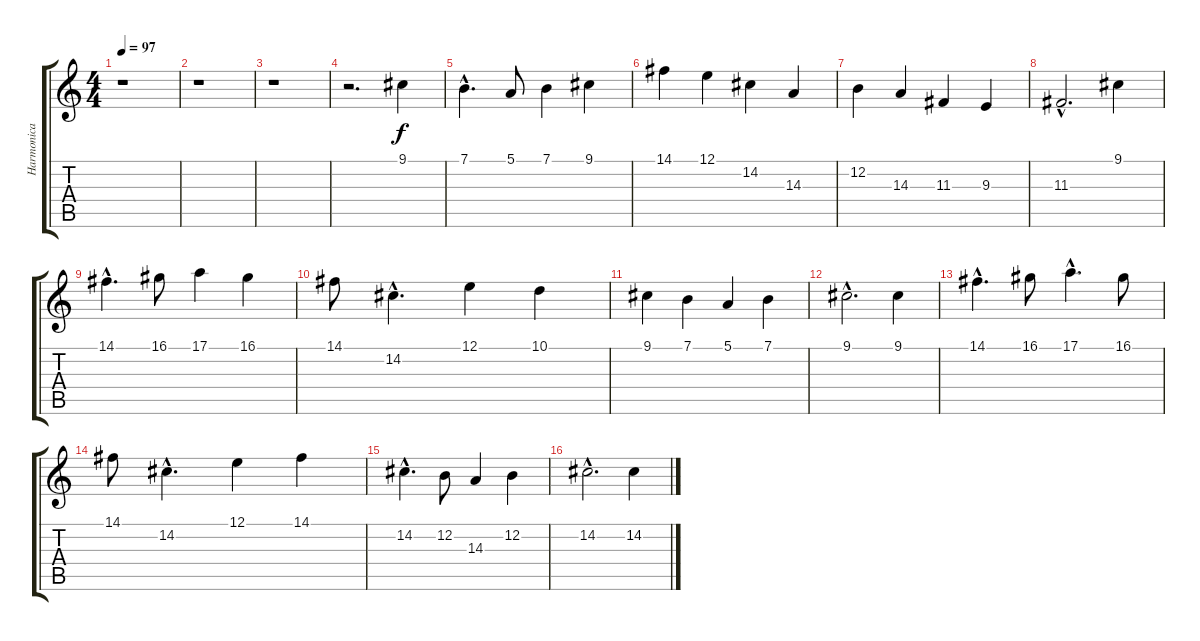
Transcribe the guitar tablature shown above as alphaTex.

\track ("Harmonica" "Harmonica") {instrument harmonica}
\staff {score tabs}
\tuning (E4 B3 G3 D3 A2 E2) {hide}
\ts (4 4)
\tempo 97
\clef g2
\ks c
r.1{dy f} |
r.1 |
r.1 |
r.2{d} 9.1.4 |
7.1{hac}.4{d} 5.1.8 7.1.4 9.1.4 |
14.1.4 12.1.4 14.2.4 14.3.4 |
12.2.4 14.3.4 11.3.4 9.3.4 |
11.3{hac}.2{d} 9.1.4 |
14.1{hac}.4{d} 16.1.8 17.1.4 16.1.4 |
14.1.8 14.2{hac}.4{d} 12.1.4 10.1.4 |
9.1.4 7.1.4 5.1.4 7.1.4 |
9.1{hac}.2{d} 9.1.4 |
14.1{hac}.4{d} 16.1.8 17.1{hac}.4{d} 16.1.8 |
14.1.8 14.2{hac}.4{d} 12.1.4 14.1.4 |
14.2{hac}.4{d} 12.2.8 14.3.4 12.2.4 |
14.2{hac}.2{d} 14.2.4
